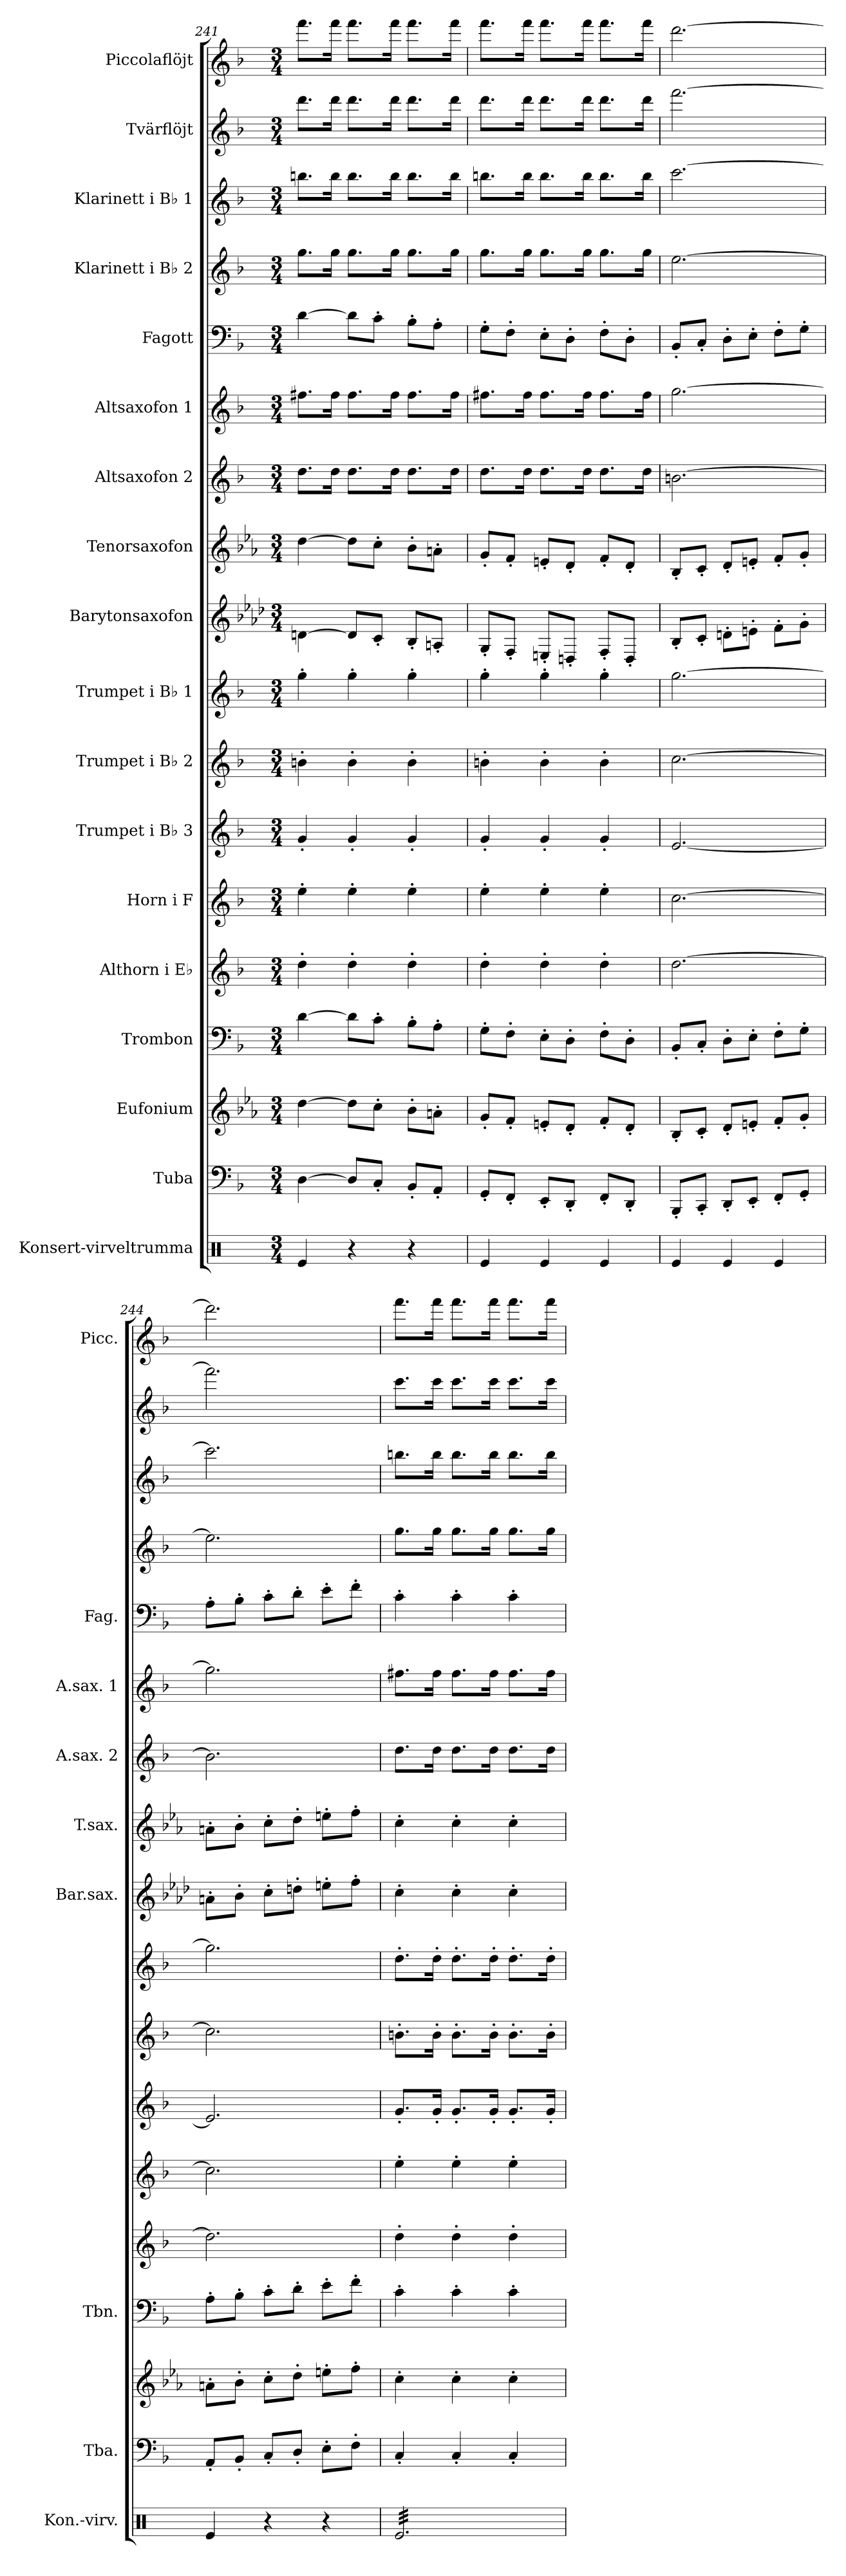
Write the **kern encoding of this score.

**kern	**kern	**kern	**kern	**kern	**kern	**kern	**kern	**kern	**kern	**kern	**kern	**kern	**kern	**kern	**kern	**kern	**kern
*part18	*part17	*part16	*part15	*part14	*part13	*part12	*part11	*part10	*part9	*part8	*part7	*part6	*part5	*part4	*part3	*part2	*part1
*staff18	*staff17	*staff16	*staff15	*staff14	*staff13	*staff12	*staff11	*staff10	*staff9	*staff8	*staff7	*staff6	*staff5	*staff4	*staff3	*staff2	*staff1
*I"Konsert-virveltrumma	*I"Tuba	*I"Eufonium	*I"Trombon	*I"Althorn i E♭	*I"Horn i F	*I"Trumpet i B♭ 3	*I"Trumpet i B♭ 2	*I"Trumpet i B♭ 1	*I"Barytonsaxofon	*I"Tenorsaxofon	*I"Altsaxofon 2	*I"Altsaxofon 1	*I"Fagott	*I"Klarinett i B♭ 2	*I"Klarinett i B♭ 1	*I"Tvärflöjt	*I"Piccolaflöjt
*I'Kon.-virv.	*I'Tba.	*	*I'Tbn.	*	*	*	*	*	*I'Bar.sax.	*I'T.sax.	*I'A.sax. 2	*I'A.sax. 1	*I'Fag.	*	*	*	*I'Picc.
*clefX	*clefF4	*clefG2	*clefF4	*clefG2	*clefG2	*clefG2	*clefG2	*clefG2	*clefG2	*clefG2	*clefG2	*clefG2	*clefF4	*clefG2	*clefG2	*clefG2	*clefG2
*	*	*ITrd8c14	*	*ITrd5c9	*ITrd4c7	*ITrd1c2	*ITrd1c2	*ITrd1c2	*ITrd12c21	*ITrd8c14	*ITrd5c9	*ITrd5c9	*	*ITrd1c2	*ITrd1c2	*	*ITrd-7c-12
*k[]	*k[b-]	*k[b-e-a-]	*k[b-]	*k[b-e-a-d-]	*k[b-e-]	*k[b-e-a-]	*k[b-e-a-]	*k[b-e-a-]	*k[b-e-a-d-]	*k[b-e-a-]	*k[b-e-a-d-]	*k[b-e-a-d-]	*k[b-]	*k[b-e-a-]	*k[b-e-a-]	*k[b-]	*k[b-]
*M3/4	*M3/4	*M3/4	*M3/4	*M3/4	*M3/4	*M3/4	*M3/4	*M3/4	*M3/4	*M3/4	*M3/4	*M3/4	*M3/4	*M3/4	*M3/4	*M3/4	*M3/4
=241	=241	=241	=241	=241	=241	=241	=241	=241	=241	=241	=241	=241	=241	=241	=241	=241	=241
4Re/	[4D\	[4d\	[4d\	4f'\	4a'\	4f'/	4an'\	4ff'\	[4Dn\	[4d\	8.f\L	8.an\L	[4d\	8.ff\L	8.aan\L	8.ddd\L	8.ffff\L
.	.	.	.	.	.	.	.	.	.	.	16f\Jk	16a\Jk	.	16ff\Jk	16aa\Jk	16ddd\Jk	16ffff\Jk
4r	8D/L]	8d\L]	8d\L]	4f'\	4a'\	4f'/	4a'\	4ff'\	8D/L]	8d\L]	8.f\L	8.a\L	8d\L]	8.ff\L	8.aa\L	8.ddd\L	8.ffff\L
.	8C'/J	8c'\J	8c'\J	.	.	.	.	.	8C'/J	8c'\J	.	.	8c'\J	.	.	.	.
.	.	.	.	.	.	.	.	.	.	.	16f\Jk	16a\Jk	.	16ff\Jk	16aa\Jk	16ddd\Jk	16ffff\Jk
4r	8BB-'/L	8B-'\L	8B-'\L	4f'\	4a'\	4f'/	4a'\	4ff'\	8BB-'/L	8B-'\L	8.f\L	8.a\L	8B-'\L	8.ff\L	8.aa\L	8.ddd\L	8.ffff\L
.	8AA'/J	8An'\J	8A'\J	.	.	.	.	.	8AAn'/J	8An'\J	.	.	8A'\J	.	.	.	.
.	.	.	.	.	.	.	.	.	.	.	16f\Jk	16a\Jk	.	16ff\Jk	16aa\Jk	16ddd\Jk	16ffff\Jk
=242	=242	=242	=242	=242	=242	=242	=242	=242	=242	=242	=242	=242	=242	=242	=242	=242	=242
4Re/	8GG'/L	8G'/L	8G'\L	4f'\	4a'\	4f'/	4an'\	4ff'\	8GG'/L	8G'/L	8.f\L	8.an\L	8G'\L	8.ff\L	8.aan\L	8.ddd\L	8.ffff\L
.	8FF'/J	8F'/J	8F'\J	.	.	.	.	.	8FF'/J	8F'/J	.	.	8F'\J	.	.	.	.
.	.	.	.	.	.	.	.	.	.	.	16f\Jk	16a\Jk	.	16ff\Jk	16aa\Jk	16ddd\Jk	16ffff\Jk
4Re/	8EE'/L	8En'/L	8E'\L	4f'\	4a'\	4f'/	4a'\	4ff'\	8EEn'/L	8En'/L	8.f\L	8.a\L	8E'\L	8.ff\L	8.aa\L	8.ddd\L	8.ffff\L
.	8DD'/J	8D'/J	8D'\J	.	.	.	.	.	8DDn'/J	8D'/J	.	.	8D'\J	.	.	.	.
.	.	.	.	.	.	.	.	.	.	.	16f\Jk	16a\Jk	.	16ff\Jk	16aa\Jk	16ddd\Jk	16ffff\Jk
4Re/	8FF'/L	8F'/L	8F'\L	4f'\	4a'\	4f'/	4a'\	4ff'\	8FF'/L	8F'/L	8.f\L	8.a\L	8F'\L	8.ff\L	8.aa\L	8.ddd\L	8.ffff\L
.	8DD'/J	8D'/J	8D'\J	.	.	.	.	.	8DD'/J	8D'/J	.	.	8D'\J	.	.	.	.
.	.	.	.	.	.	.	.	.	.	.	16f\Jk	16a\Jk	.	16ff\Jk	16aa\Jk	16ddd\Jk	16ffff\Jk
=243	=243	=243	=243	=243	=243	=243	=243	=243	=243	=243	=243	=243	=243	=243	=243	=243	=243
4Re/	8BBB-'/L	8BB-'/L	8BB-'/L	[2.f\	[2.f\	[2.d/	[2.b-\	[2.ff\	8BB-'/L	8BB-'/L	[2.dn\	[2.b-\	8BB-'/L	[2.dd\	[2.bb-\	[2.fff\	[2.dddd\
.	8CC'/J	8C'/J	8C'/J	.	.	.	.	.	8C'/J	8C'/J	.	.	8C'/J	.	.	.	.
4Re/	8DD'/L	8D'/L	8D'\L	.	.	.	.	.	8Dn'\L	8D'/L	.	.	8D'\L	.	.	.	.
.	8EE'/J	8En'/J	8E'\J	.	.	.	.	.	8En'\J	8En'/J	.	.	8E'\J	.	.	.	.
4Re/	8FF'/L	8F'/L	8F'\L	.	.	.	.	.	8F'\L	8F'/L	.	.	8F'\L	.	.	.	.
.	8GG'/J	8G'/J	8G'\J	.	.	.	.	.	8G'\J	8G'/J	.	.	8G'\J	.	.	.	.
=244	=244	=244	=244	=244	=244	=244	=244	=244	=244	=244	=244	=244	=244	=244	=244	=244	=244
4Re/	8AA'/L	8An'\L	8A'\L	2.f\]	2.f\]	2.d/]	2.b-\]	2.ff\]	8An'\L	8An'\L	2.d\]	2.b-\]	8A'\L	2.dd\]	2.bb-\]	2.fff\]	2.dddd\]
.	8BB-'/J	8B-'\J	8B-'\J	.	.	.	.	.	8B-'\J	8B-'\J	.	.	8B-'\J	.	.	.	.
4r	8C'/L	8c'\L	8c'\L	.	.	.	.	.	8c'\L	8c'\L	.	.	8c'\L	.	.	.	.
.	8D'/J	8d'\J	8d'\J	.	.	.	.	.	8dn'\J	8d'\J	.	.	8d'\J	.	.	.	.
4r	8E'\L	8en'\L	8e'\L	.	.	.	.	.	8en'\L	8en'\L	.	.	8e'\L	.	.	.	.
.	8F'\J	8f'\J	8f'\J	.	.	.	.	.	8f'\J	8f'\J	.	.	8f'\J	.	.	.	.
!!LO:PB:g=z
=245	=245	=245	=245	=245	=245	=245	=245	=245	=245	=245	=245	=245	=245	=245	=245	=245	=245
*tremolo	*	*	*	*	*	*	*	*	*	*	*	*	*	*	*	*	*
32Re/LLL	4C'/	4c'\	4c'\	4f'\	4a'\	8.f'/L	8.an'\L	8.cc'\L	4c'\	4c'\	8.f\L	8.an\L	4c'\	8.ff\L	8.aan\L	8.ccc\L	8.ffff\L
32Re/	.	.	.	.	.	.	.	.	.	.	.	.	.	.	.	.	.
32Re/	.	.	.	.	.	.	.	.	.	.	.	.	.	.	.	.	.
32Re/	.	.	.	.	.	.	.	.	.	.	.	.	.	.	.	.	.
32Re/	.	.	.	.	.	.	.	.	.	.	.	.	.	.	.	.	.
32Re/	.	.	.	.	.	.	.	.	.	.	.	.	.	.	.	.	.
32Re/	.	.	.	.	.	16f'/Jk	16a'\Jk	16cc'\Jk	.	.	16f\Jk	16a\Jk	.	16ff\Jk	16aa\Jk	16ccc\Jk	16ffff\Jk
32Re/	.	.	.	.	.	.	.	.	.	.	.	.	.	.	.	.	.
32Re/	4C'/	4c'\	4c'\	4f'\	4a'\	8.f'/L	8.a'\L	8.cc'\L	4c'\	4c'\	8.f\L	8.a\L	4c'\	8.ff\L	8.aa\L	8.ccc\L	8.ffff\L
32Re/	.	.	.	.	.	.	.	.	.	.	.	.	.	.	.	.	.
32Re/	.	.	.	.	.	.	.	.	.	.	.	.	.	.	.	.	.
32Re/	.	.	.	.	.	.	.	.	.	.	.	.	.	.	.	.	.
32Re/	.	.	.	.	.	.	.	.	.	.	.	.	.	.	.	.	.
32Re/	.	.	.	.	.	.	.	.	.	.	.	.	.	.	.	.	.
32Re/	.	.	.	.	.	16f'/Jk	16a'\Jk	16cc'\Jk	.	.	16f\Jk	16a\Jk	.	16ff\Jk	16aa\Jk	16ccc\Jk	16ffff\Jk
32Re/	.	.	.	.	.	.	.	.	.	.	.	.	.	.	.	.	.
32Re/	4C'/	4c'\	4c'\	4f'\	4a'\	8.f'/L	8.a'\L	8.cc'\L	4c'\	4c'\	8.f\L	8.a\L	4c'\	8.ff\L	8.aa\L	8.ccc\L	8.ffff\L
32Re/	.	.	.	.	.	.	.	.	.	.	.	.	.	.	.	.	.
32Re/	.	.	.	.	.	.	.	.	.	.	.	.	.	.	.	.	.
32Re/	.	.	.	.	.	.	.	.	.	.	.	.	.	.	.	.	.
32Re/	.	.	.	.	.	.	.	.	.	.	.	.	.	.	.	.	.
32Re/	.	.	.	.	.	.	.	.	.	.	.	.	.	.	.	.	.
32Re/	.	.	.	.	.	16f'/Jk	16a'\Jk	16cc'\Jk	.	.	16f\Jk	16a\Jk	.	16ff\Jk	16aa\Jk	16ccc\Jk	16ffff\Jk
32Re/JJJ	.	.	.	.	.	.	.	.	.	.	.	.	.	.	.	.	.
*Xtremolo	*	*	*	*	*	*	*	*	*	*	*	*	*	*	*	*	*
=	=	=	=	=	=	=	=	=	=	=	=	=	=	=	=	=	=
*-	*-	*-	*-	*-	*-	*-	*-	*-	*-	*-	*-	*-	*-	*-	*-	*-	*-
